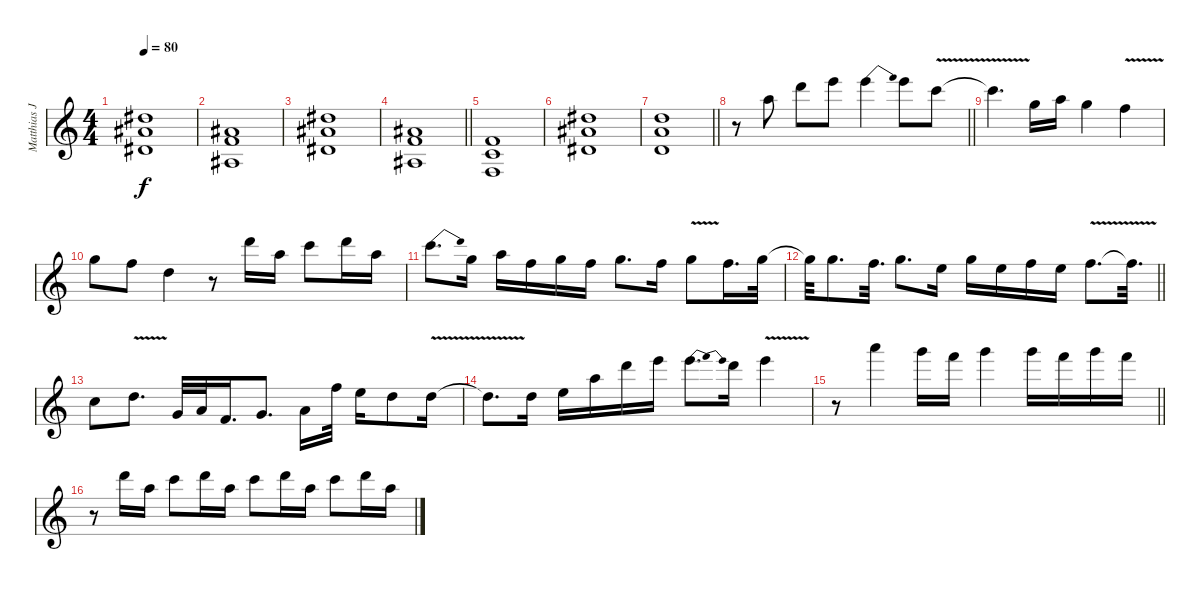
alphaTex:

\track ("Matthias Jabs" "Matthias J") {instrument overdrivenguitar}
\staff {score}
\tuning (E4 B3 G3 D3 A2 E2) {hide}
\ts (4 4)
\tempo 80
\clef g2
\ks c
(8.3 8.4 6.5).1{dy f volume 16} |
(8.4 8.5 6.6).1 |
(8.3 8.4 6.5).1 |
\barLineRight lightlight
(8.4 8.5 6.6).1 |
(3.4 3.5 1.6).1 |
(8.3 8.4 6.5).1 |
\barLineRight lightlight
(7.3 7.4 5.5).1 |
\barLineRight lightlight
r.8{volume 16} 14.3.8 15.2.8 12.1.8 12.1{be (bend 0 0 60 2)}.4 12.1.8 13.2{v}.8 |
13.2{t}.4{d} 12.3.16 14.3.16 12.3.4 15.4{v}.4 |
12.3{be (custom 0 0 15 4 25 4 35 0 60 0)}.8 10.3.8 12.4.4 r.8 15.2.16 14.3.16 13.2.8 15.2.16 14.3.16 |
13.2{be (bend 0 0 60 4)}.8{d} 12.3.16 14.3.16 10.3.16 12.3.16 10.3.16 12.3{be (custom 0 0 10 4 20 4 30 0 60 0)}.8{d} 10.3.16 12.3{v}.8 10.3.16{d} 12.3.32 |
\barLineRight lightlight
12.3{t}.32 12.3{be (custom 0 0 10 4 20 4 30 0 60 0)}.8{d} 10.3.32{d} 12.3.8{d} 9.3.16 12.3.16 9.3.16 10.3.16 9.3.16 10.3{v}.8{d} 10.3{t}.32{d} |
10.4.8 12.4{v}.8{d} 10.5.32 12.5.32 8.5.16{d} 10.5.8{d} 12.5.16 15.4.32 14.4.16 12.4.8 12.4{v}.16 |
12.4{v t}.8{d} 12.4.16 14.4.16 14.3.16 15.2.16 17.2.16 17.2{be (bendrelease 0 0 15 2 39 2 60 0)}.8{d} 15.2.16 17.2{v}.4 |
\barLineRight lightlight
r.8 22.2.4 20.2.16 18.2.16 20.2.4 20.2.16 18.2.16 20.2.16 18.2.16 |
r.8 15.2.16 14.3.16 13.2.8 15.2.16 14.3.16 13.2.8 15.2.16 14.3.16 13.2.8 15.2.16 14.3.16
